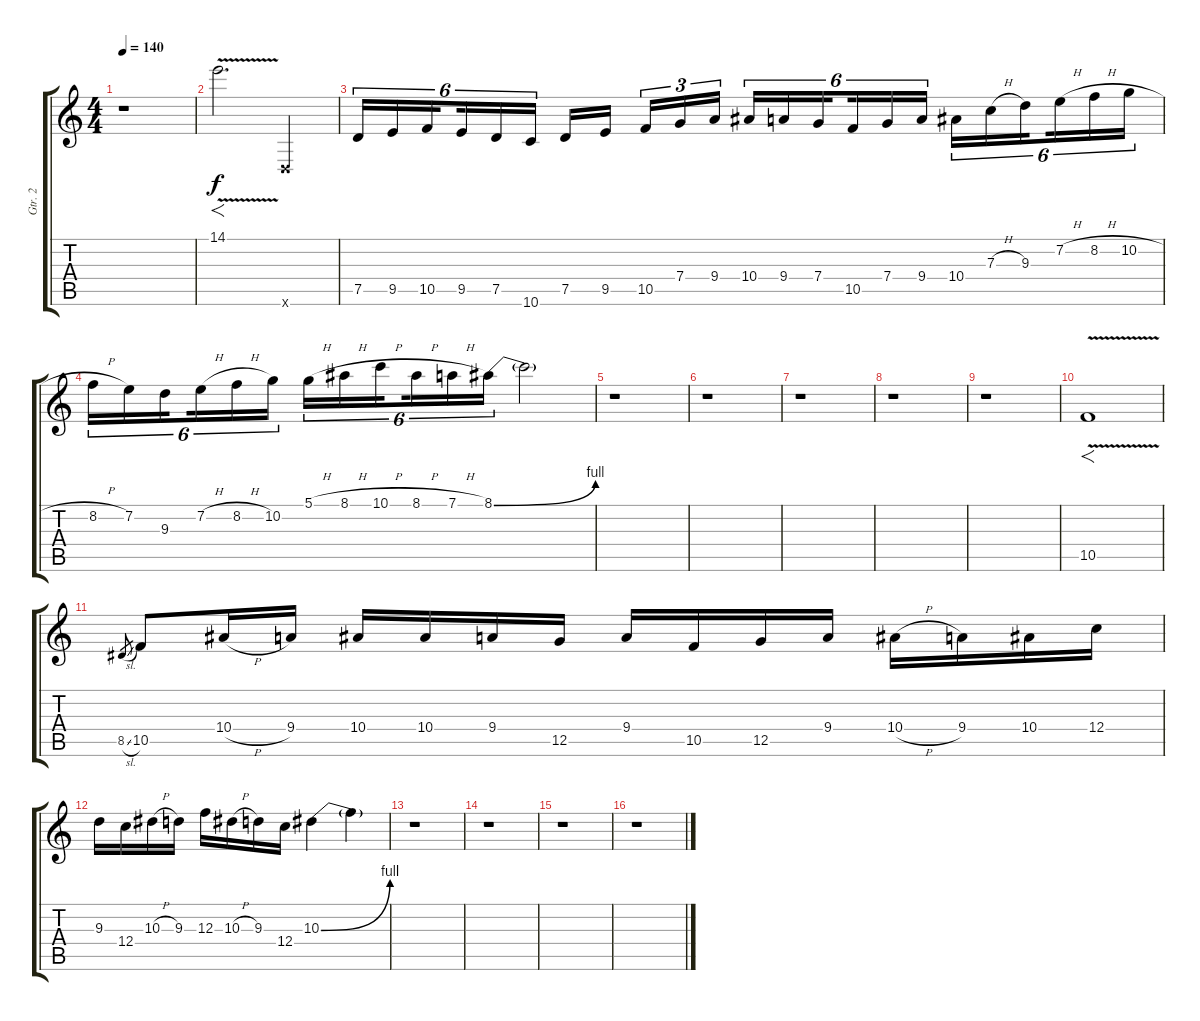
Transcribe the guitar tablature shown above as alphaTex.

\track ("Gtr. 2" "Gtr. 2") {instrument distortionguitar}
\staff {score tabs}
\tuning (D4 A3 F3 C3 G2 D2) {hide}
\ts (4 4)
\tempo 140
\clef g2
\ks c
r.1{dy f} |
14.1{v}.2{f d} 0.6{x}.4 |
7.5.16{tu (6 4)} 9.5.16{tu (6 4)} 10.5.16{tu (6 4) beam splitsecondary} 9.5.16{tu (6 4)} 7.5.16{tu (6 4)} 10.6.16{tu (6 4)} 7.5.16 9.5.16{beam splitsecondary} 10.5.16{tu (3 2)} 7.4.16{tu (3 2)} 9.4.16{tu (3 2)} 10.4.16{tu (6 4)} 9.4.16{tu (6 4)} 7.4.16{tu (6 4) beam splitsecondary} 10.5.16{tu (6 4)} 7.4.16{tu (6 4)} 9.4.16{tu (6 4)} 10.4.16{tu (6 4)} 7.3{h}.16{tu (6 4)} 9.3.16{tu (6 4) beam splitsecondary} 7.2{h}.16{tu (6 4)} 8.2{h}.16{tu (6 4)} 10.2{h}.16{tu (6 4)} |
8.2{h}.16{tu (6 4)} 7.2.16{tu (6 4)} 9.3.16{tu (6 4) beam splitsecondary} 7.2{h}.16{tu (6 4)} 8.2{h}.16{tu (6 4)} 10.2.16{tu (6 4)} 5.1{h}.16{tu (6 4)} 8.1{h}.16{tu (6 4)} 10.1{h}.16{tu (6 4) beam splitsecondary} 8.1{h}.16{tu (6 4)} 7.1{h}.16{tu (6 4)} 8.1{be (bend 0 0 60 4)}.16{tu (6 4)} 8.1{t}.2 |
r.1 |
r.1 |
r.1 |
r.1 |
r.1 |
10.5{v}.1{f} |
8.5{sl}.8{gr} 10.5.8 10.4{h}.16 9.4.16 10.4.16 10.4.16 9.4.16 12.5.16 9.4.16 10.5.16 12.5.16 9.4.16 10.4{h}.16 9.4.16 10.4.16 12.4.16 |
9.3.16 12.4.16 10.3{h}.16 9.3.16 12.3.16 10.3{h}.16 9.3.16 12.4.16 10.3{be (bend 0 0 60 4)}.4 10.3{t}.4 |
r.1 |
r.1 |
r.1 |
r.1
